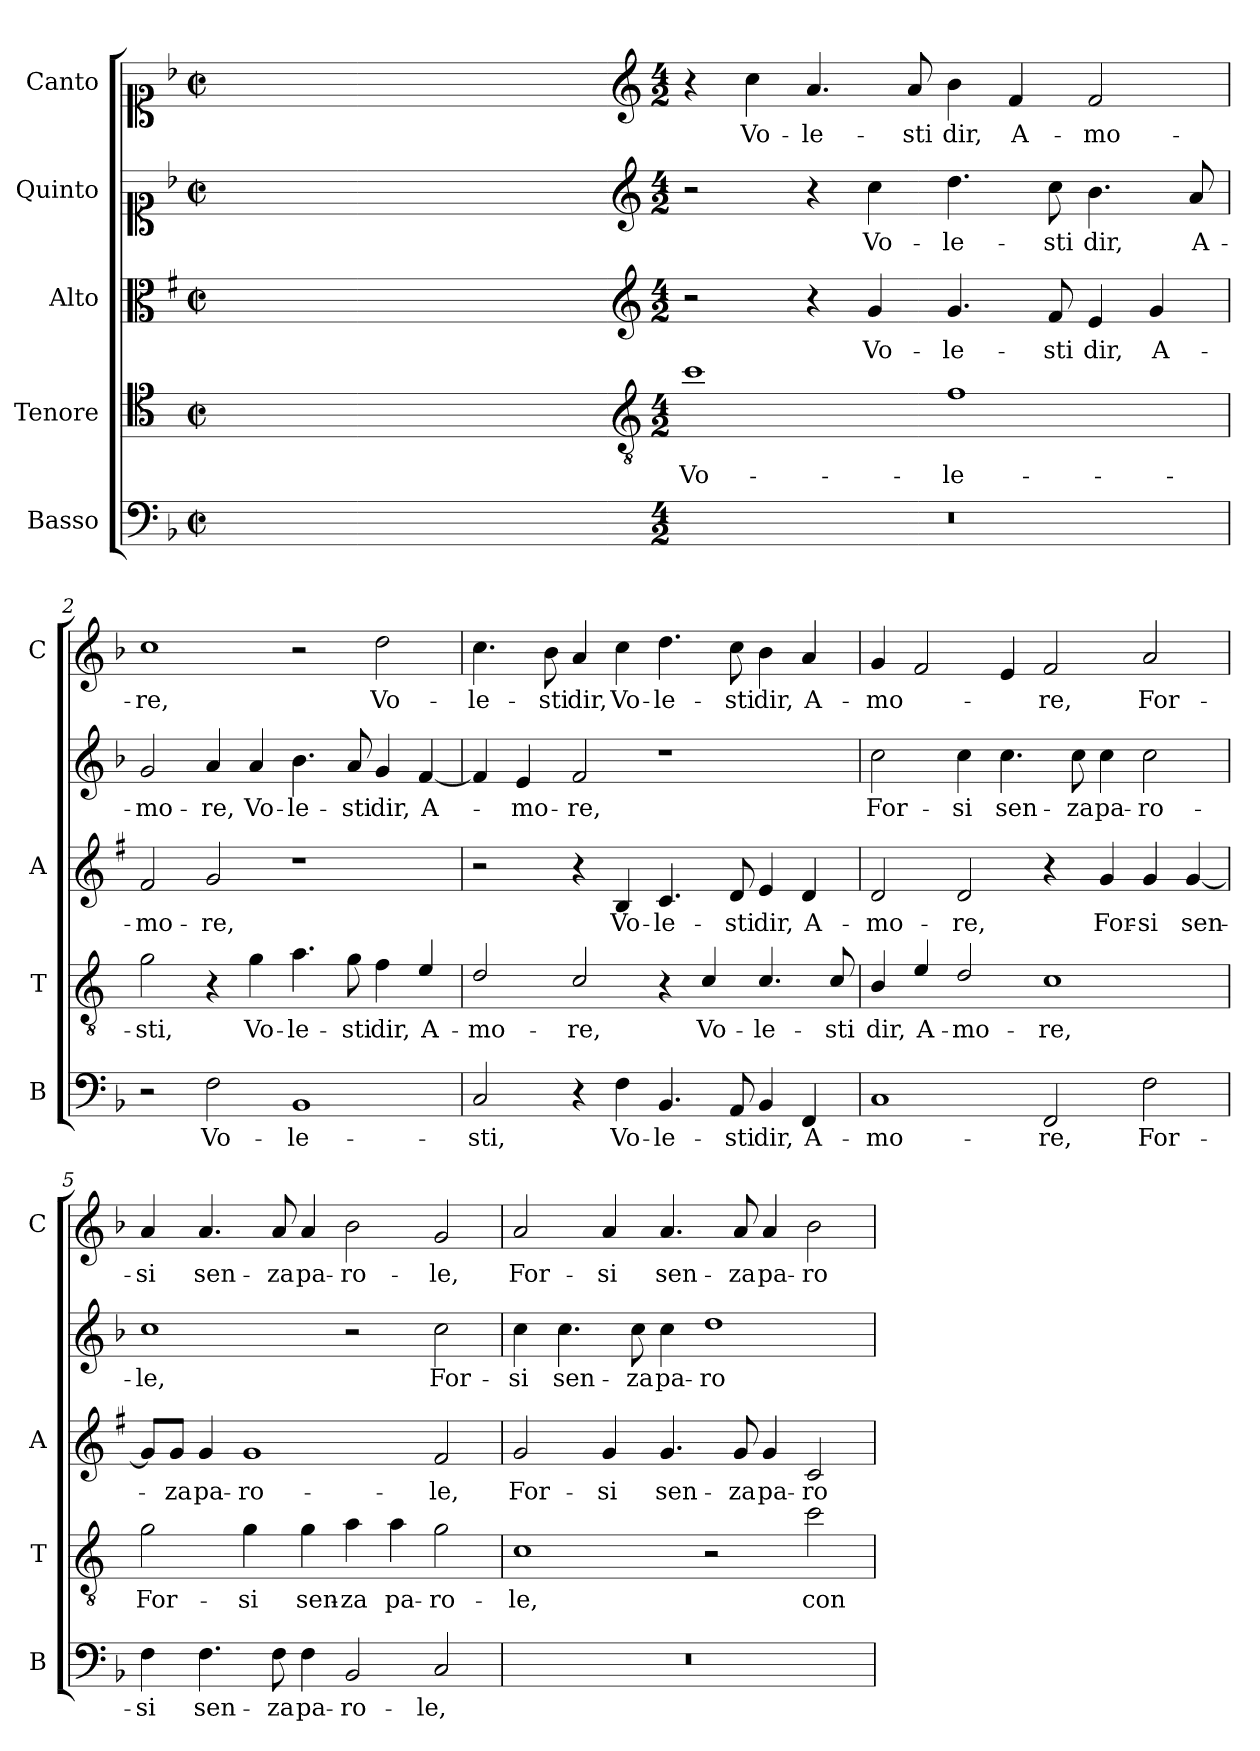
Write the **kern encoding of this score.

**kern	**text	**kern	**text	**kern	**text	**kern	**text	**kern	**text
*part5	*part5	*part4	*part4	*part3	*part3	*part2	*part2	*part1	*part1
*staff5	*staff5	*staff4	*staff4	*staff3	*staff3	*staff2	*staff2	*staff1	*staff1
*I"Basso	*	*I"Tenore	*	*I"Alto	*	*I"Quinto	*	*I"Canto	*
*I'B	*	*I'T	*	*I'A	*	*	*	*I'C	*
*clefF4	*	*clefC4	*	*clefC3	*	*clefC1	*	*clefC1	*
*	*	*ITrd4c7	*	*ITrd1c2	*	*	*	*	*
*k[b-]	*	*k[b-]	*	*k[b-]	*	*k[b-]	*	*k[b-]	*
*F:	*	*F:	*	*F:	*	*F:	*	*F:	*
*M2/2	*	*M2/2	*	*M2/2	*	*M2/2	*	*M2/2	*
*met(c|)	*	*met(c|)	*	*met(c|)	*	*met(c|)	*	*met(c|)	*
=	=	=	=	=	=	=	=	=	=
1ryy	.	1ryy	.	1ryy	.	1ryy	.	1ryy	.
=1X-	=1X-	=1X-	=1X-	=1X-	=1X-	=1X-	=1X-	=1X-	=1X-
4ryy	.	4ryy	.	4ryy	.	4ryy	.	4ryy	.
4ryy	.	4ryy	.	4ryy	.	4ryy	.	4ryy	.
4ryy	.	4ryy	.	4ryy	.	4ryy	.	4ryy	.
4ryy	.	4ryy	.	4ryy	.	4ryy	.	4ryy	.
=1-	=1-	=1-	=1-	=1-	=1-	=1-	=1-	=1-	=1-
*	*	*clefGv2	*	*clefG2	*	*clefG2	*	*clefG2	*
*M4/2	*	*M4/2	*	*M4/2	*	*M4/2	*	*M4/2	*
!	!	!	!LO:LY:b	!	!	!	!	!	!
0r	.	1f	Vo-	2r	.	2r	.	4r	.
!	!	!	!	!	!	!	!	!	!LO:LY:b
.	.	.	.	.	.	.	.	4cc\	Vo-
!	!	!	!	!	!	!	!	!	!LO:LY:b
.	.	.	.	4r	.	4r	.	4.a/	-le-
!	!	!	!	!	!LO:LY:b	!	!LO:LY:b	!	!
.	.	.	.	4f/	Vo-	4cc\	Vo-	.	.
!	!	!	!	!	!	!	!	!	!LO:LY:b
.	.	.	.	.	.	.	.	8a/	-sti
!	!	!	!LO:LY:b	!	!LO:LY:b	!	!LO:LY:b	!	!LO:LY:b
.	.	1B-	-le-	4.f/	-le-	4.dd\	-le-	4b-\	dir,
!	!	!	!	!	!	!	!	!	!LO:LY:b
.	.	.	.	.	.	.	.	4f/	A-
!	!	!	!	!	!LO:LY:b	!	!LO:LY:b	!	!
.	.	.	.	8e/	-sti	8cc\	-sti	.	.
!	!	!	!	!	!LO:LY:b	!	!LO:LY:b	!	!LO:LY:b
.	.	.	.	4d/	dir,	4.b-\	dir,	2f/	-mo-
!	!	!	!	!	!LO:LY:b	!	!	!	!
.	.	.	.	4f/	A-	.	.	.	.
!	!	!	!	!	!	!	!LO:LY:b	!	!
.	.	.	.	.	.	8a/	A-	.	.
=2	=2	=2	=2	=2	=2	=2	=2	=2	=2
!	!	!	!LO:LY:b	!	!LO:LY:b	!	!LO:LY:b	!	!LO:LY:b
2r	.	2c\	-sti,	2e/	-mo-	2g/	-mo-	1cc	-re,
!	!LO:LY:b	!	!	!	!LO:LY:b	!	!LO:LY:b	!	!
2F\	Vo-	4r	.	2f/	-re,	4a/	-re,	.	.
!	!	!	!LO:LY:b	!	!	!	!LO:LY:b	!	!
.	.	4c\	Vo-	.	.	4a/	Vo-	.	.
!	!LO:LY:b	!	!LO:LY:b	!	!	!	!LO:LY:b	!	!
1BB-	-le-	4.d\	-le-	1r	.	4.b-\	-le-	2r	.
!	!	!	!LO:LY:b	!	!	!	!LO:LY:b	!	!
.	.	8c\	-sti	.	.	8a/	-sti	.	.
!	!	!	!LO:LY:b	!	!	!	!LO:LY:b	!	!LO:LY:b
.	.	4B-\	dir,	.	.	4g/	dir,	2dd\	Vo-
!	!	!	!LO:LY:b	!	!	!	!LO:LY:b	!	!
.	.	4A/	A-	.	.	[4f/	A-	.	.
!!LO:LB:g=z
=3	=3	=3	=3	=3	=3	=3	=3	=3	=3
!	!LO:LY:b	!	!LO:LY:b	!	!	!	!	!	!LO:LY:b
2C/	-sti,	2G/	-mo-	2r	.	4f/]	.	4.cc\	-le-
!	!	!	!	!	!	!	!LO:LY:b	!	!
.	.	.	.	.	.	4e/	-mo-	.	.
!	!	!	!	!	!	!	!	!	!LO:LY:b
.	.	.	.	.	.	.	.	8b-\	-sti
!	!	!	!LO:LY:b	!	!	!	!LO:LY:b	!	!LO:LY:b
4r	.	2F/	-re,	4r	.	2f/	-re,	4a/	dir,
!	!LO:LY:b	!	!	!	!LO:LY:b	!	!	!	!LO:LY:b
4F\	Vo-	.	.	4A/	Vo-	.	.	4cc\	Vo-
!	!LO:LY:b	!	!	!	!LO:LY:b	!	!	!	!LO:LY:b
4.BB-/	-le-	4r	.	4.B-/	-le-	1r	.	4.dd\	-le-
!	!	!	!LO:LY:b	!	!	!	!	!	!
.	.	4F/	Vo-	.	.	.	.	.	.
!	!LO:LY:b	!	!	!	!LO:LY:b	!	!	!	!LO:LY:b
8AA/	-sti	.	.	8c/	-sti	.	.	8cc\	-sti
!	!LO:LY:b	!	!LO:LY:b	!	!LO:LY:b	!	!	!	!LO:LY:b
4BB-/	dir,	4.F/	-le-	4d/	dir,	.	.	4b-\	dir,
!	!LO:LY:b	!	!	!	!LO:LY:b	!	!	!	!LO:LY:b
4FF/	A-	.	.	4c/	A-	.	.	4a/	A-
!	!	!	!LO:LY:b	!	!	!	!	!	!
.	.	8F/	-sti	.	.	.	.	.	.
=4	=4	=4	=4	=4	=4	=4	=4	=4	=4
!	!LO:LY:b	!	!LO:LY:b	!	!LO:LY:b	!	!LO:LY:b	!	!LO:LY:b
1C	-mo-	4E/	dir,	2c/	-mo-	2cc\	For-	4g/	-mo-
!	!	!	!LO:LY:b	!	!	!	!	!	!
.	.	4A/	A-	.	.	.	.	2f/	.
!	!	!	!LO:LY:b	!	!LO:LY:b	!	!LO:LY:b	!	!
.	.	2G/	-mo-	2c/	-re,	4cc\	-si	.	.
!	!	!	!	!	!	!	!LO:LY:b	!	!
.	.	.	.	.	.	4.cc\	sen-	4e/	.
!	!LO:LY:b	!	!LO:LY:b	!	!	!	!	!	!LO:LY:b
2FF/	-re,	1F	-re,	4r	.	.	.	2f/	-re,
!	!	!	!	!	!	!	!LO:LY:b	!	!
.	.	.	.	.	.	8cc\	-za	.	.
!	!	!	!	!	!LO:LY:b	!	!LO:LY:b	!	!
.	.	.	.	4f/	For-	4cc\	pa-	.	.
!	!LO:LY:b	!	!	!	!LO:LY:b	!	!LO:LY:b	!	!LO:LY:b
2F\	For-	.	.	4f/	-si	2cc\	-ro-	2a/	For-
!	!	!	!	!	!LO:LY:b	!	!	!	!
.	.	.	.	[4f/	sen-	.	.	.	.
=5	=5	=5	=5	=5	=5	=5	=5	=5	=5
!	!LO:LY:b	!	!LO:LY:b	!	!	!	!LO:LY:b	!	!LO:LY:b
4F\	-si	2c\	For-	8f/L]	.	1cc	-le,	4a/	-si
!	!	!	!	!	!LO:LY:b	!	!	!	!
.	.	.	.	8f/J	-za	.	.	.	.
!	!LO:LY:b	!	!	!	!LO:LY:b	!	!	!	!LO:LY:b
4.F\	sen-	.	.	4f/	pa-	.	.	4.a/	sen-
!	!	!	!LO:LY:b	!	!LO:LY:b	!	!	!	!
.	.	4c\	-si	1f	-ro-	.	.	.	.
!	!LO:LY:b	!	!	!	!	!	!	!	!LO:LY:b
8F\	-za	.	.	.	.	.	.	8a/	-za
!	!LO:LY:b	!	!LO:LY:b	!	!	!	!	!	!LO:LY:b
4F\	pa-	4c\	sen-	.	.	.	.	4a/	pa-
!	!LO:LY:b	!	!LO:LY:b	!	!	!	!	!	!LO:LY:b
2BB-/	-ro-	4d\	-za	.	.	2r	.	2b-\	-ro-
!	!	!	!LO:LY:b	!	!	!	!	!	!
.	.	4d\	pa-	.	.	.	.	.	.
!	!LO:LY:b	!	!LO:LY:b	!	!LO:LY:b	!	!LO:LY:b	!	!LO:LY:b
2C/	-le,	2c\	-ro-	2e/	-le,	2cc\	For-	2g/	-le,
!!LO:PB:g=z
=6	=6	=6	=6	=6	=6	=6	=6	=6	=6
!	!	!	!LO:LY:b	!	!LO:LY:b	!	!LO:LY:b	!	!LO:LY:b
0r	.	1F	-le,	2f/	For-	4cc\	-si	2a/	For-
!	!	!	!	!	!	!	!LO:LY:b	!	!
.	.	.	.	.	.	4.cc\	sen-	.	.
!	!	!	!	!	!LO:LY:b	!	!	!	!LO:LY:b
.	.	.	.	4f/	-si	.	.	4a/	-si
!	!	!	!	!	!	!	!LO:LY:b	!	!
.	.	.	.	.	.	8cc\	-za	.	.
!	!	!	!	!	!LO:LY:b	!	!LO:LY:b	!	!LO:LY:b
.	.	.	.	4.f/	sen-	4cc\	pa-	4.a/	sen-
!	!	!	!	!	!	!	!LO:LY:b	!	!
.	.	2r	.	.	.	1dd	-ro-	.	.
!	!	!	!	!	!LO:LY:b	!	!	!	!LO:LY:b
.	.	.	.	8f/	-za	.	.	8a/	-za
!	!	!	!	!	!LO:LY:b	!	!	!	!LO:LY:b
.	.	.	.	4f/	pa-	.	.	4a/	pa-
!	!	!	!LO:LY:b	!	!LO:LY:b	!	!	!	!LO:LY:b
.	.	2f\	con	2B-/	-ro-	.	.	2b-\	-ro-
=	=	=	=	=	=	=	=	=	=
*-	*-	*-	*-	*-	*-	*-	*-	*-	*-
